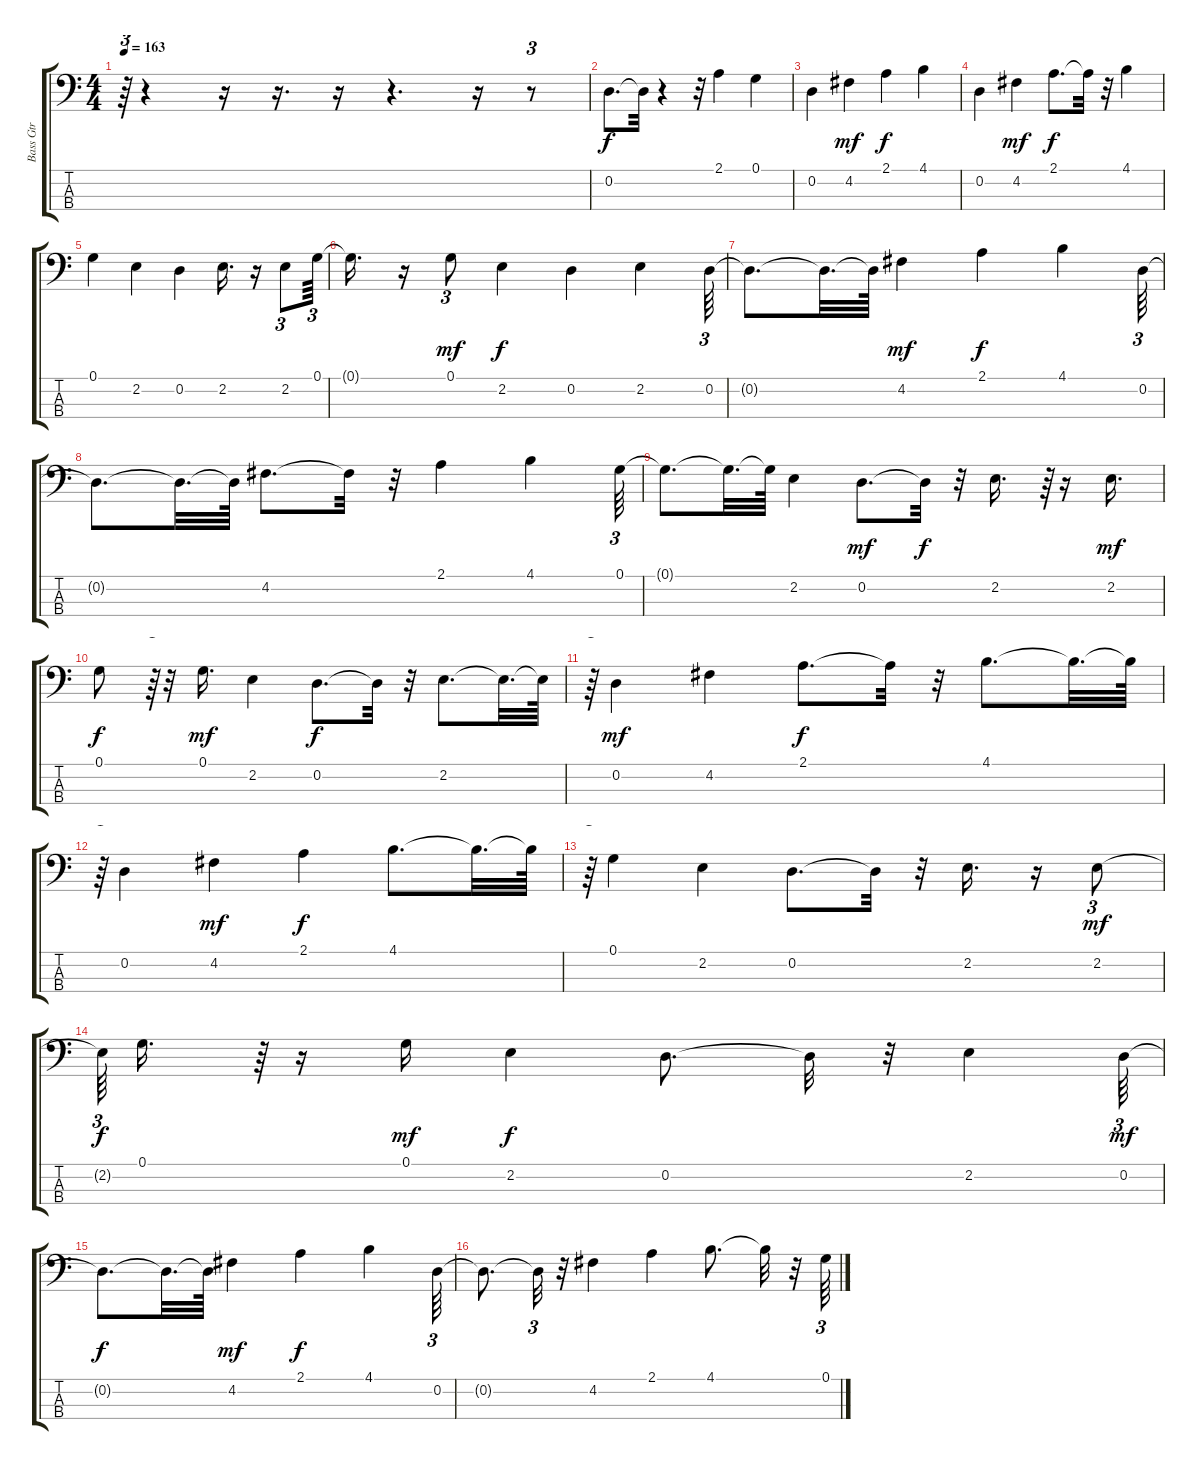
\track ("Bass Gtr            " "Bass Gtr  ") {instrument fretlessbass}
\staff {score tabs}
\tuning (G2 D2 A1 E1) {hide}
\ts (4 4)
\tempo 163
\clef f4
\ks c
r.64{tu (3 2) dy f} r.4 r.16 r.16{d} r.16 r.4{d} r.16 r.8{tu (3 2)} |
0.2.8{d} 0.2{t}.32 r.4 r.32 2.1.4 0.1.4 |
0.2.4 4.2.4{dy mf} 2.1.4{dy f} 4.1.4 |
0.2.4 4.2.4{dy mf} 2.1.8{d dy f} 2.1{t}.32 r.32 4.1.4 |
0.1.4 2.2.4 0.2.4 2.2.16{d} r.16 2.2.8{tu (3 2)} 0.1.64{tu (3 2)} |
0.1{t}.16{d} r.16 0.1.8{tu (3 2) dy mf} 2.2.4{dy f} 0.2.4 2.2.4 0.2.64{tu (3 2)} |
0.2{t}.8{d} 0.2{t}.32{d} 0.2{t}.64 4.2.4{dy mf} 2.1.4{dy f} 4.1.4 0.2.64{tu (3 2)} |
0.2{t}.8{d} 0.2{t}.32{d} 0.2{t}.64 4.2.8{d} 4.2{t}.32 r.32 2.1.4 4.1.4 0.1.64{tu (3 2)} |
0.1{t}.8{d} 0.1{t}.32{d} 0.1{t}.64 2.2.4 0.2.8{d dy mf} 0.2{t}.32{dy f} r.32 2.2.16{d} r.64{tu (3 2)} r.16 2.2.16{d dy mf} |
0.1.8{dy f} r.64{tu (3 2)} r.32 0.1.16{d dy mf} 2.2.4 0.2.8{d dy f} 0.2{t}.32 r.32 2.2.8{d} 2.2{t}.32{d} 2.2{t}.64 |
r.64{tu (3 2)} 0.2.4{dy mf} 4.2.4 2.1.8{d dy f} 2.1{t}.32 r.32 4.1.8{d} 4.1{t}.32{d} 4.1{t}.64 |
r.64{tu (3 2)} 0.2.4 4.2.4{dy mf} 2.1.4{dy f} 4.1.8{d} 4.1{t}.32{d} 4.1{t}.64 |
r.64{tu (3 2)} 0.1.4 2.2.4 0.2.8{d} 0.2{t}.32 r.32 2.2.16{d} r.16 2.2.8{tu (3 2) dy mf} |
2.2{t}.64{tu (3 2) dy f} 0.1.16{d} r.64{tu (3 2)} r.16 0.1.16{dy mf} 2.2.4{dy f} 0.2.8{d} 0.2{t}.32 r.32 2.2.4 0.2.64{tu (3 2) dy mf} |
0.2{t}.8{d dy f} 0.2{t}.32{d} 0.2{t}.64 4.2.4{dy mf} 2.1.4{dy f} 4.1.4 0.2.64{tu (3 2)} |
0.2{t}.8{d} 0.2{t}.32{tu (3 2)} r.32 4.2.4 2.1.4 4.1.8{d} 4.1{t}.32 r.32 0.1.64{tu (3 2)}
